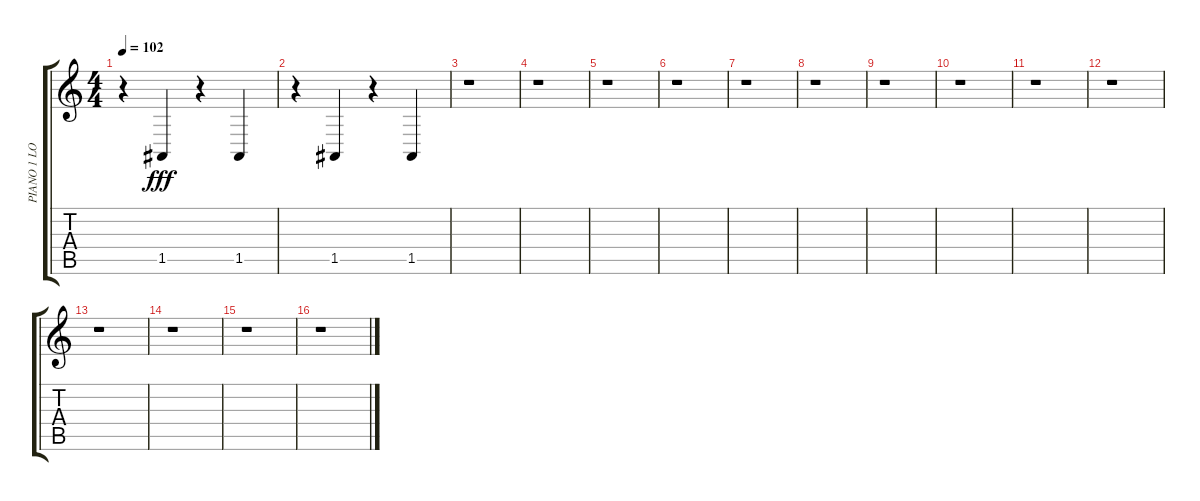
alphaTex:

\track ("PIANO 1 LO" "PIANO 1 LO") {instrument acousticgrandpiano}
\staff {score tabs}
\tuning (E4 B3 G3 D3 A2 E2) {hide}
\ts (4 4)
\tempo 102
\clef g2
\ks c
r.4{dy fff} 1.5.4 r.4 1.5.4 |
r.4 1.5.4 r.4 1.5.4 |
r.1 |
r.1 |
r.1 |
r.1 |
r.1 |
r.1 |
r.1 |
r.1 |
r.1 |
r.1 |
r.1 |
r.1 |
r.1 |
r.1
